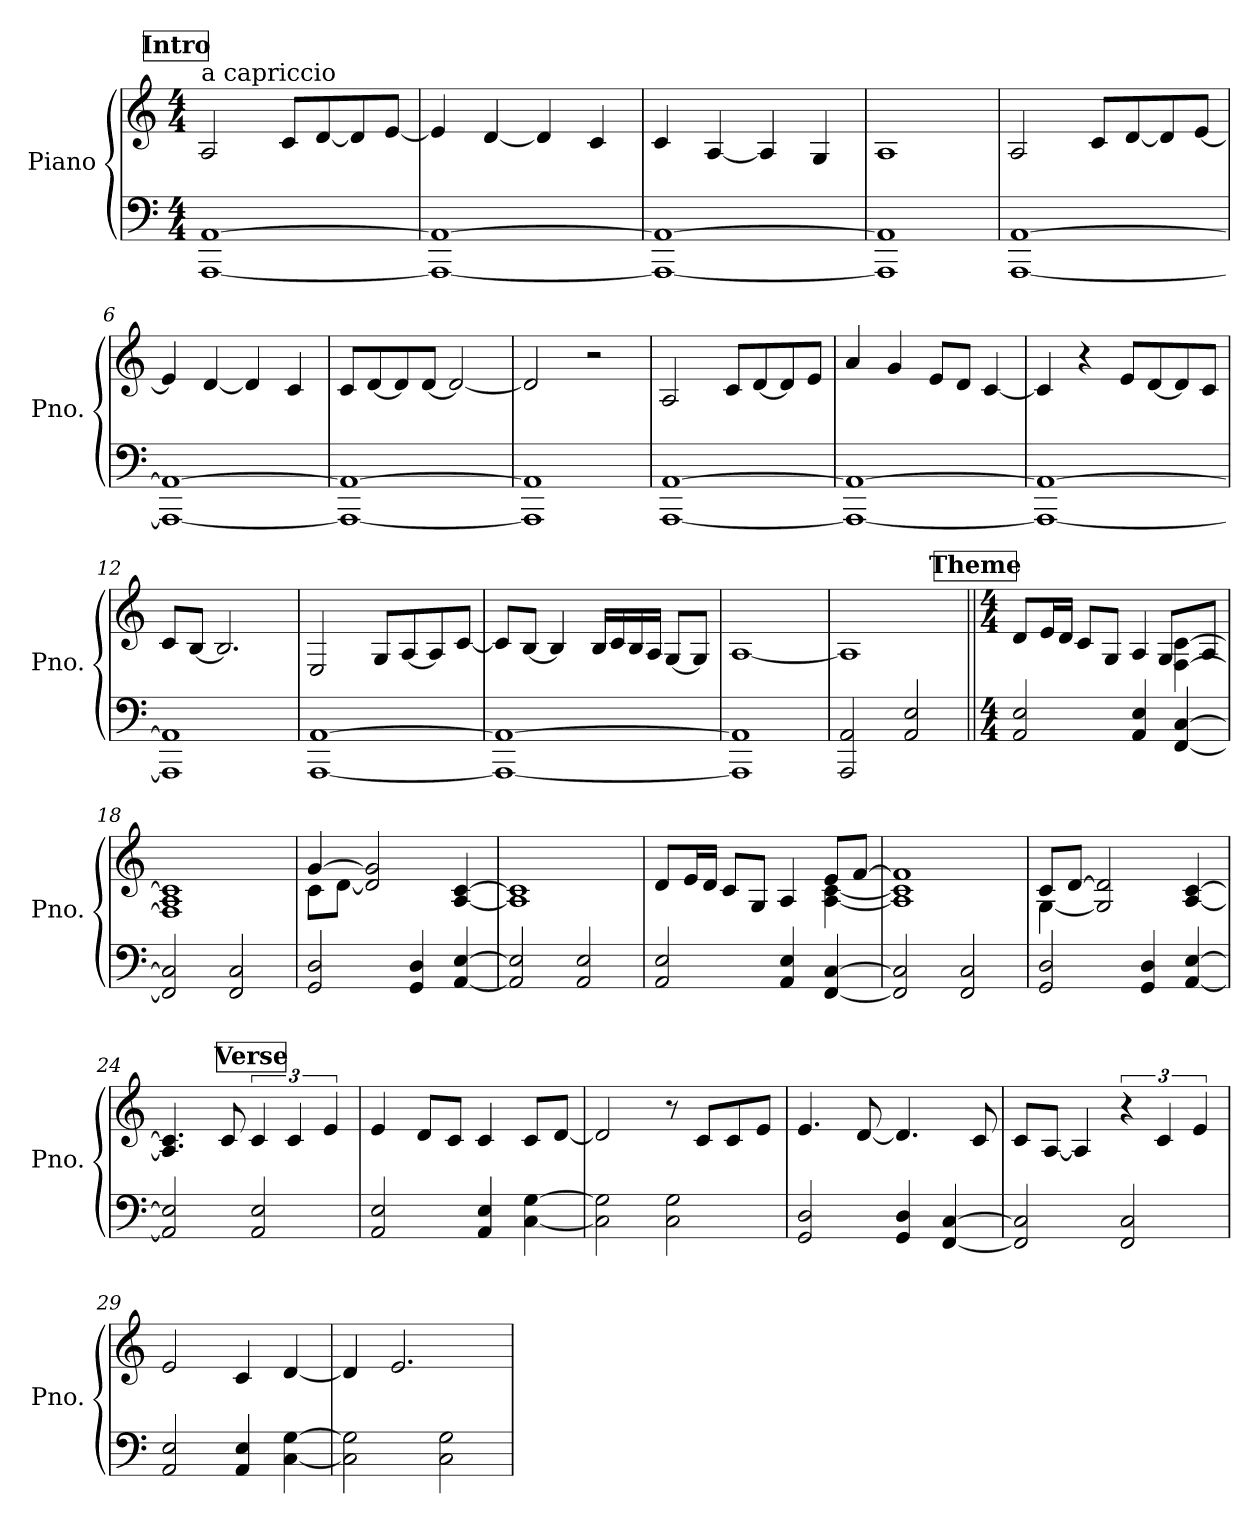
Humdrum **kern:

**kern	**kern
*part1	*part1
*staff2	*staff1
*I"Piano	*
*I'Pno.	*
*clefF4	*clefG2
*k[]	*k[]
*M4/4	*M4/4
*MM160	*MM160
!!LO:REH:place=s1:a:B:fs=14:t=Intro
=1	=1
!	!LO:TX:a:t=a capriccio
[1AAA [1AA	2A/
.	8c/L
.	[8d/
.	8d/]
.	[8e/J
=2	=2
1AAA_ 1AA_	4e/]
.	[4d/
.	4d/]
.	4c/
=3	=3
1AAA_ 1AA_	4c/
.	[4A/
.	4A/]
.	4G/
=4	=4
1AAA] 1AA]	1A
=5	=5
[1AAA [1AA	2A/
.	8c/L
.	[8d/
.	8d/]
.	[8e/J
=6	=6
1AAA_ 1AA_	4e/]
.	[4d/
.	4d/]
.	4c/
!!LO:LB:g=z
=7	=7
1AAA_ 1AA_	8c/L
.	[8d/
.	8d/]
.	[8d/J
.	2d/_
=8	=8
1AAA] 1AA]	2d/]
.	2r
=9	=9
[1AAA [1AA	2A/
.	8c/L
.	[8d/
.	8d/]
.	8e/J
=10	=10
1AAA_ 1AA_	4a/
.	4g/
.	8e/L
.	8d/J
.	[4c/
=11	=11
1AAA_ 1AA_	4c/]
.	4r
.	8e/L
.	[8d/
.	8d/]
.	8c/J
=12	=12
1AAA] 1AA]	8c/L
.	[8B/J
.	2.B/]
!!LO:LB:g=z
=13	=13
[1AAA [1AA	2E/
.	8G/L
.	[8A/
.	8A/]
.	[8c/J
=14	=14
1AAA_ 1AA_	8c/L]
.	[8B/J
.	4B/]
.	16B/LL
.	16c/
.	16B/
.	16A/JJ
.	[8G/L
.	8G/J]
=15	=15
1AAA] 1AA]	[1A
=16	=16
2AAA/ 2AA/	1A]
2AA/ 2E/	.
!!LO:LB:g=z
!!LO:REH:place=s1:a:B:fs=14:t=Theme
=17||	=17||
*M4/4	*M4/4
*	*^
2AA/ 2E/	8d/L	2.ryy
.	16e/L	.
.	16d/JJ	.
.	8c/L	.
.	8G/J	.
4AA/ 4E/	4A/	.
[4FF/ [4C/	[4F\ [4c\	8G/L
.	.	8A/J
*	*v	*v
=18	=18
2FF/] 2C/]	1F] 1A 1c]
2FF/ 2C/	.
=19	=19
*	*^
2GG/ 2D/	[4g/	8c\L
.	.	[8d\J
.	2d/] 2g/]	2.ryy
4GG/ 4D/	.	.
[4AA/ [4E/	[4A/ [4c/	.
*	*v	*v
=20	=20
2AA/] 2E/]	1A] 1c]
2AA/ 2E/	.
=21	=21
*	*^
2AA/ 2E/	8d/L	2.ryy
.	16e/L	.
.	16d/JJ	.
.	8c/L	.
.	8G/J	.
4AA/ 4E/	4A/	.
[4FF/ [4C/	8e/L	[4A\ [4c\
.	[8f/J	.
*	*v	*v
=22	=22
2FF/] 2C/]	1A] 1c] 1f]
2FF/ 2C/	.
=23	=23
*	*^
2GG/ 2D/	8c/L	[4G\
.	[8d/J	.
.	2G/] 2d/]	2.ryy
4GG/ 4D/	.	.
[4AA/ [4E/	[4A/ [4c/	.
*	*v	*v
!!LO:LB:g=z
!!LO:REH:place=s1:a:B:fs=14:t=Verse:qo=2
=24	=24
2AA/] 2E/]	4.A/] 4.c/]
.	8c/
2AA/ 2E/	6c/
.	6c/
.	6e/
=25	=25
2AA/ 2E/	4e/
.	8d/L
.	8c/J
4AA/ 4E/	4c/
[4C\ [4G\	8c/L
.	[8d/J
=26	=26
2C\] 2G\]	2d/]
2C\ 2G\	8r
.	8c/L
.	8c/
.	8e/J
=27	=27
2GG/ 2D/	4.e/
.	[8d/
4GG/ 4D/	4.d/]
[4FF/ [4C/	.
.	8c/
=28	=28
2FF/] 2C/]	8c/L
.	[8A/J
.	4A/]
2FF/ 2C/	6r
.	6c/
.	6e/
=29	=29
2AA/ 2E/	2e/
4AA/ 4E/	4c/
[4C\ [4G\	[4d/
=30	=30
2C\] 2G\]	4d/]
.	2.e/
2C\ 2G\	.
=	=
*-	*-
